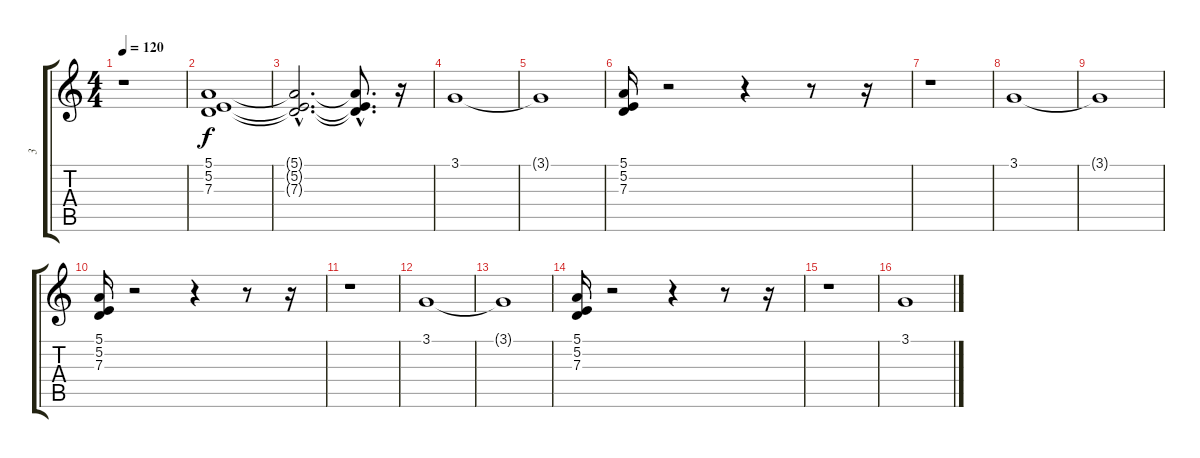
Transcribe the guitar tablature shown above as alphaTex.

\track ("3" "3") {instrument pad1newage}
\staff {score tabs}
\tuning (E4 B3 G3 D3 A2 E2) {hide}
\ts (4 4)
\tempo 120
\clef g2
\ks c
r.1{dy f instrument pad1newage} |
(5.1 5.2 7.3).1 |
(5.1{hac t} 5.2{hac t} 7.3{hac t}).2{d} (5.1{hac t} 5.2{hac t} 7.3{hac t}).8{d} r.16 |
3.1.1 |
3.1{t}.1 |
(5.1 5.2 7.3).16 r.2 r.4 r.8 r.16 |
r.1 |
3.1.1 |
3.1{t}.1 |
(5.1 5.2 7.3).16 r.2 r.4 r.8 r.16 |
r.1 |
3.1.1 |
3.1{t}.1 |
(5.1 5.2 7.3).16 r.2 r.4 r.8 r.16 |
r.1 |
3.1.1
